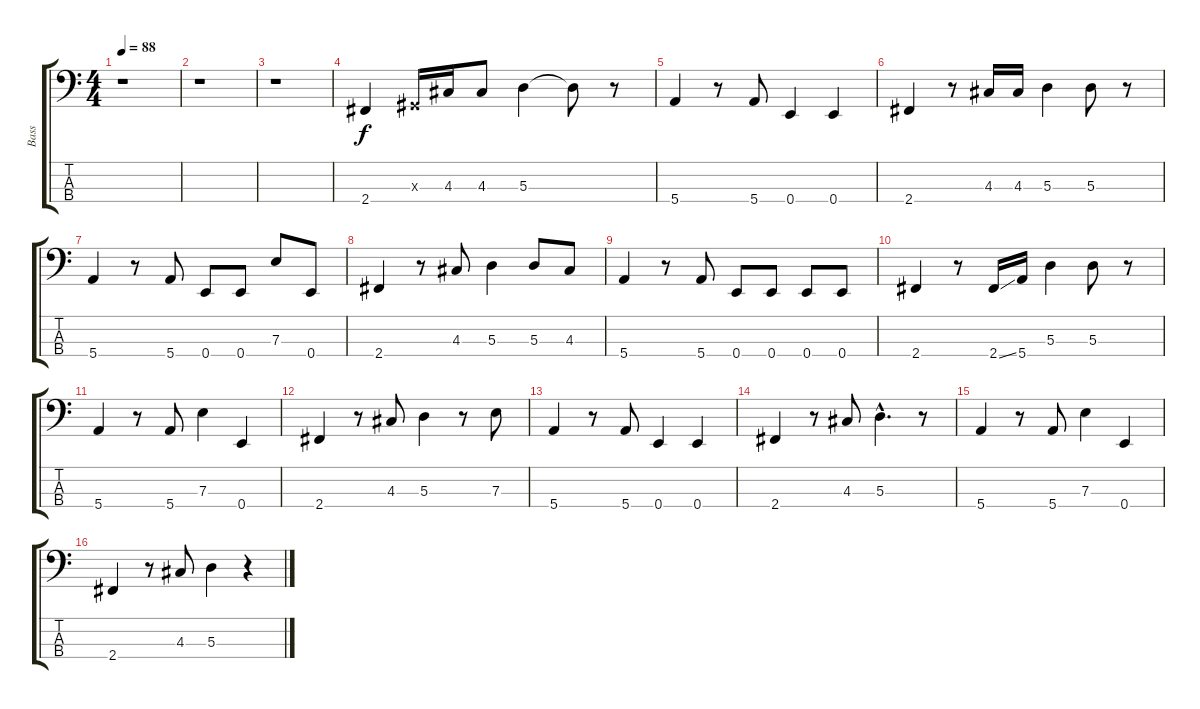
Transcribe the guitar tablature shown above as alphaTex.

\track ("Bass" "Bass") {instrument electricbassfinger}
\staff {score tabs}
\tuning (G2 D2 A1 E1) {hide}
\ts (4 4)
\tempo 88
\clef f4
\ks c
r.1{dy f instrument electricbassfinger} |
r.1 |
r.1 |
2.4.4 -1.3{x}.16 4.3.16 4.3.8 5.3.4 5.3{t}.8 r.8 |
5.4.4 r.8 5.4.8 0.4.4 0.4.4 |
2.4.4 r.8 4.3.16 4.3.16 5.3.4 5.3.8 r.8 |
5.4.4 r.8 5.4.8 0.4.8 0.4.8 7.3.8 0.4.8 |
2.4.4 r.8 4.3.8 5.3.4 5.3.8 4.3.8 |
5.4.4 r.8 5.4.8 0.4.8 0.4.8 0.4.8 0.4.8 |
2.4.4 r.8 2.4{ss}.16 5.4.16 5.3.4 5.3.8 r.8 |
5.4.4 r.8 5.4.8 7.3.4 0.4.4 |
2.4.4 r.8 4.3.8 5.3.4 r.8 7.3.8 |
5.4.4 r.8 5.4.8 0.4.4 0.4.4 |
2.4.4 r.8 4.3.8 5.3{hac}.4{d} r.8 |
5.4.4 r.8 5.4.8 7.3.4 0.4.4 |
2.4.4 r.8 4.3.8 5.3.4 r.4
